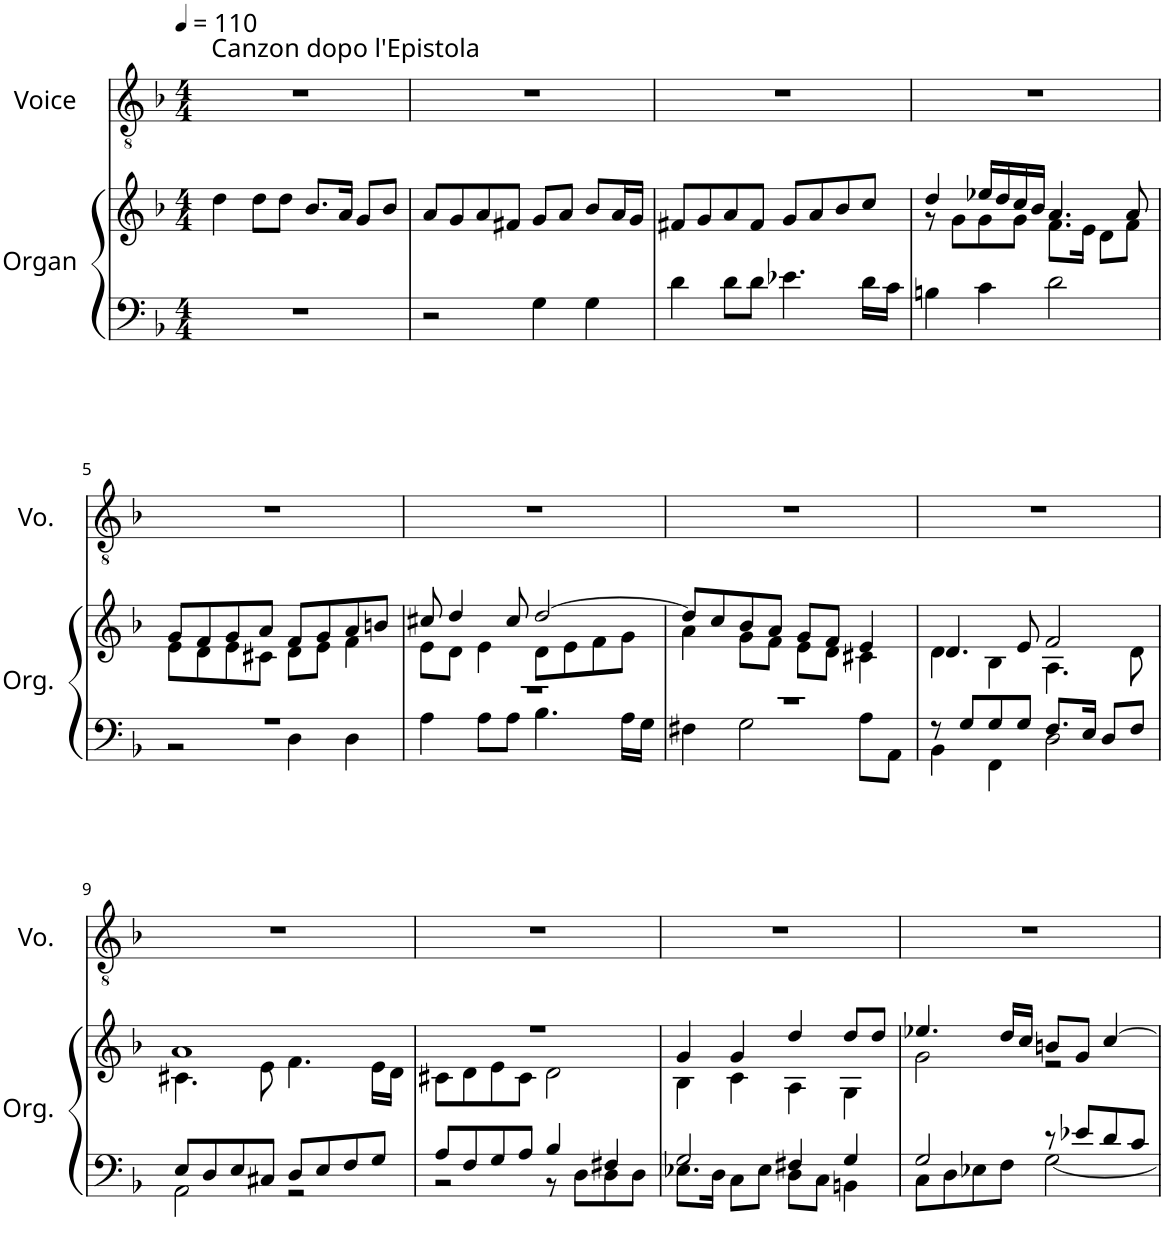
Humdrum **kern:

**kern	**kern	**kern
*part2	*part2	*part1
*staff3	*staff2	*staff1
*I"Organ	*	*I"Voice
*I'Org.	*	*I'Vo.
!!LO:PB:g=z
*clefF4	*clefG2	*clefGv2
*k[b-]	*k[b-]	*k[b-]
*M4/4	*M4/4	*M4/4
*MM110	*MM110	*MM110
=1	=1	=1
!	!	!LO:TX:a:t=Canzon dopo l'Epistola
1r	4dd\	1r
.	8dd\L	.
.	8dd\J	.
.	8.b-/L	.
.	16a/Jk	.
.	8g/L	.
.	8b-/J	.
=2	=2	=2
2r	8a/L	1r
.	8g/	.
.	8a/	.
.	8f#X/J	.
4G\	8g/L	.
.	8a/J	.
4G\	8b-/L	.
.	16a/L	.
.	16g/JJ	.
=3	=3	=3
4d\	8f#X/L	1r
.	8g/	.
8d\L	8a/	.
8d\J	8f#/J	.
4.e-X\	8g/L	.
.	8a/	.
.	8b-/	.
16d\LL	8cc/J	.
16c\JJ	.	.
=4	=4	=4
*	*^	*
4Bn\	4dd/	8r	1r
.	.	8g\L	.
4c\	16ee-X/LL	8g\	.
.	16dd/	.	.
.	16cc/	8g\J	.
.	16b-/JJ	.	.
2d\	4.a/	8.f\L	.
.	.	16e\Jk	.
.	.	8d\L	.
.	8a/	8f\J	.
!!LO:LB:g=z
=5	=5	=5	=5
*^	*	*	*
1r	2r	8g/L	8e\L	1r
.	.	8f/	8d\	.
.	.	8g/	8e\	.
.	.	8a/J	8c#X\J	.
.	4D\	8f/L	8d\L	.
.	.	8g/	8e\J	.
.	4D\	8a/	4f\	.
.	.	8bn/J	.	.
=6	=6	=6	=6	=6
1r	4A\	8cc#X/	8e\L	1r
.	.	4dd/	8d\J	.
.	8A\L	.	4e\	.
.	8A\J	8cc#/	.	.
.	4.B-\	[2dd/	8d\L	.
.	.	.	8e\	.
.	.	.	8f\	.
.	16A\LL	.	8g\J	.
.	16G\JJ	.	.	.
=7	=7	=7	=7	=7
1r	4F#X\	8dd/L]	4a\	1r
.	.	8cc/	.	.
.	2G\	8b-/	8g\L	.
.	.	8a/J	8f\J	.
.	.	8g/L	8e\L	.
.	.	8f/J	8d\J	.
.	8A\L	4e/	4c#X\	.
.	8AA\J	.	.	.
=8	=8	=8	=8	=8
8r	4BB-\	4.d/	4d\	1r
8G/L	.	.	.	.
8G/	4FF\	.	4B-\	.
8G/J	.	8e/	.	.
8.F/L	2D\	2f/	4.A\	.
16E/Jk	.	.	.	.
8D/L	.	.	.	.
8F/J	.	.	8d\	.
!!LO:LB:g=z
=9	=9	=9	=9	=9
8E/L	2AA\	1a	4.c#X\	1r
8D/	.	.	.	.
8E/	.	.	.	.
8C#X/J	.	.	8e\	.
8D/L	2r	.	4.f\	.
8E/	.	.	.	.
8F/	.	.	.	.
8G/J	.	.	16e\LL	.
.	.	.	16d\JJ	.
=10	=10	=10	=10	=10
8A/L	2r	1r	8c#X\L	1r
8F/	.	.	8d\	.
8G/	.	.	8e\	.
8A/J	.	.	8c#\J	.
4B-/	8r	.	2d\	.
.	8D\L	.	.	.
4F#X/	8D\	.	.	.
.	8D\J	.	.	.
=11	=11	=11	=11	=11
2G/	8.E-X\L	4g/	4B-\	1r
.	16D\Jk	.	.	.
.	8C\L	4g/	4c\	.
.	8E-\J	.	.	.
4F#X/	8D\L	4dd/	4A\	.
.	8C\J	.	.	.
4G/	4BBn\	8dd/L	4G\	.
.	.	8dd/J	.	.
=12	=12	=12	=12	=12
2G/	8C\L	4.ee-X/	2g\	1r
.	8D\	.	.	.
.	8E-X\	.	.	.
.	8F\J	16dd/LL	.	.
.	.	16cc/JJ	.	.
8r	[2G\	8bn/L	2r	.
8e-X/L	.	8g/J	.	.
8d/	.	[4cc/	.	.
8c/J	.	.	.	.
*v	*v	*	*	*
*	*v	*v	*
=	=	=
*-	*-	*-
